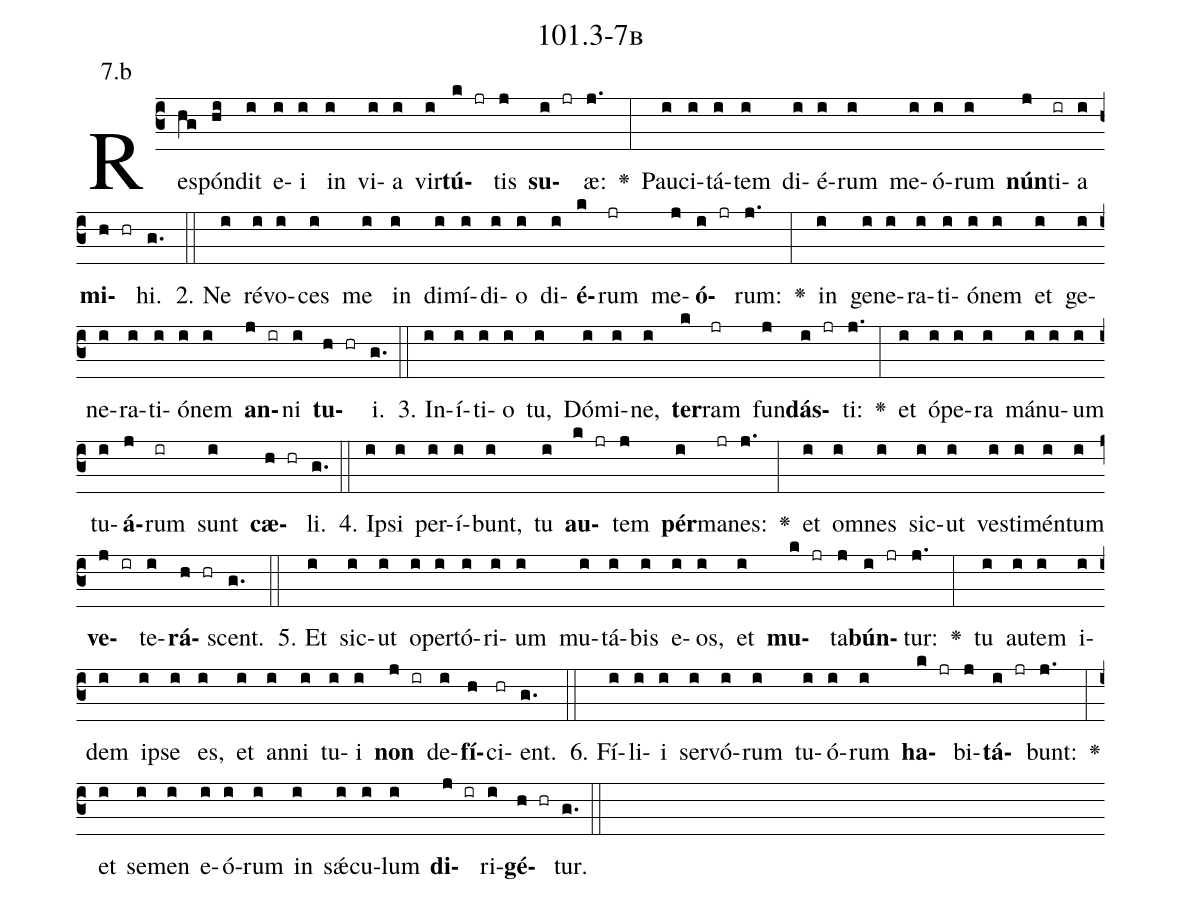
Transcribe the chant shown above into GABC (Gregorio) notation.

name: 101.3-7b;
annotation: 7.b;
%%
(c3)Re(hg)spón(hi)dit(i) e(i)i(i) in(i) vi(i)a(i) vir(i)<b>tú</b>(k jr)tis(j) <b>su</b>(i jr)æ:(j.) <v>\greheightstar</v>(:) Pau(i)ci(i)tá(i)tem(i) di(i)é(i)rum(i) me(i)ó(i)rum(i) <b>nún</b>(j)ti(ir)a(i) <b>mi</b>(h hr)hi.(g.) (::)
2. Ne(i) ré(i)vo(i)ces(i) me(i) in(i) di(i)mí(i)di(i)o(i) di(i)<b>é</b>(k)rum(jr) me(j)<b>ó</b>(i jr)rum:(j.) <v>\greheightstar</v>(:) in(i) ge(i)ne(i)ra(i)ti(i)ó(i)nem(i) et(i) ge(i)ne(i)ra(i)ti(i)ó(i)nem(i) <b>an</b>(j ir)ni(i) <b>tu</b>(h hr)i.(g.) (::)
3. In(i)í(i)ti(i)o(i) tu,(i) Dó(i)mi(i)ne,(i) <b>ter</b>(k)ram(jr) fun(j)<b>dás</b>(i jr)ti:(j.) <v>\greheightstar</v>(:) et(i) ó(i)pe(i)ra(i) má(i)nu(i)um(i) tu(i)<b>á</b>(j)rum(ir) sunt(i) <b>cæ</b>(h hr)li.(g.) (::)
4. Ip(i)si(i) per(i)í(i)bunt,(i) tu(i) <b>au</b>(k jr)tem(j) <b>pér</b>(i)ma(jr)nes:(j.) <v>\greheightstar</v>(:) et(i) om(i)nes(i) sic(i)ut(i) ves(i)ti(i)mén(i)tum(i) <b>ve</b>(j ir)te(i)<b>rá</b>(h hr)scent.(g.) (::)
5. Et(i) sic(i)ut(i) o(i)per(i)tó(i)ri(i)um(i) mu(i)tá(i)bis(i) e(i)os,(i) et(i) <b>mu</b>(k jr)ta(j)<b>bún</b>(i jr)tur:(j.) <v>\greheightstar</v>(:) tu(i) au(i)tem(i) i(i)dem(i) ip(i)se(i) es,(i) et(i) an(i)ni(i) tu(i)i(i) <b>non</b>(j ir) de(i)<b>fí</b>(h)ci(hr)ent.(g.) (::)
6. Fí(i)li(i)i(i) ser(i)vó(i)rum(i) tu(i)ó(i)rum(i) <b>ha</b>(k jr)bi(j)<b>tá</b>(i jr)bunt:(j.) <v>\greheightstar</v>(:) et(i) se(i)men(i) e(i)ó(i)rum(i) in(i) sǽ(i)cu(i)lum(i) <b>di</b>(j ir)ri(i)<b>gé</b>(h hr)tur.(g.) (::)
